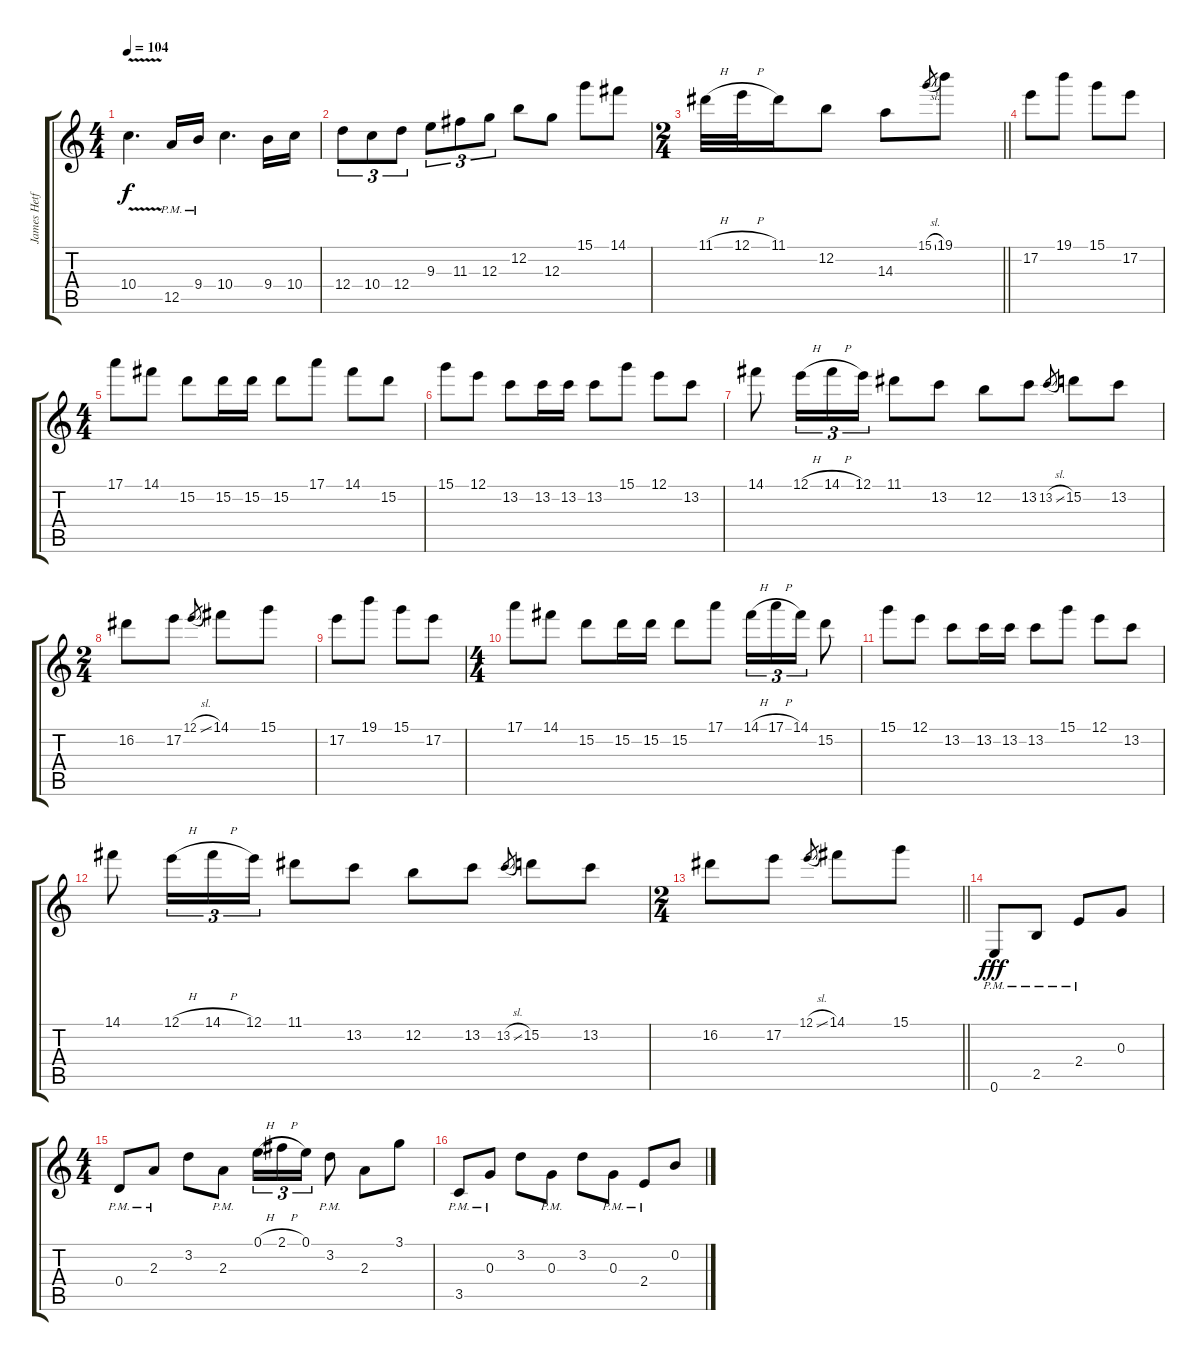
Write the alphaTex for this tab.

\track ("James Hetfield" "James Hetf") {instrument distortionguitar}
\staff {score tabs}
\tuning (E4 B3 G3 D3 A2 E2) {hide}
\ts (4 4)
\tempo 104
\clef g2
\ks c
10.4{v}.4{d dy f} 12.5{pm}.16 9.4{pm}.16 10.4.4{d} 9.4.16 10.4.16 |
12.4.8{tu (3 2)} 10.4.8{tu (3 2)} 12.4.8{tu (3 2)} 9.3.8{tu (3 2)} 11.3.8{tu (3 2)} 12.3.8{tu (3 2)} 12.2.8 12.3.8 15.1.8 14.1.8 |
\ts (2 4)
\barLineRight lightlight
11.1{h}.32 12.1{h}.32 11.1.16 12.2.8 14.3.8 15.1{sl}.8{gr} 19.1.8 |
17.2.8 19.1.8 15.1.8 17.2.8 |
\ts (4 4)
17.1.8 14.1.8 15.2.8 15.2.16 15.2.16 15.2.8 17.1.8 14.1.8 15.2.8 |
15.1.8 12.1.8 13.2.8 13.2.16 13.2.16 13.2.8 15.1.8 12.1.8 13.2.8 |
14.1.8 12.1{h}.16{tu (3 2)} 14.1{h}.16{tu (3 2)} 12.1.16{tu (3 2)} 11.1.8 13.2.8 12.2.8 13.2.8 13.2{sl}.8{gr} 15.2.8 13.2.8 |
\ts (2 4)
16.2.8 17.2.8 12.1{sl}.8{gr} 14.1.8 15.1.8 |
17.2.8 19.1.8 15.1.8 17.2.8 |
\ts (4 4)
17.1.8 14.1.8 15.2.8 15.2.16 15.2.16 15.2.8 17.1.8 14.1{h}.16{tu (3 2)} 17.1{h}.16{tu (3 2)} 14.1.16{tu (3 2)} 15.2.8 |
15.1.8 12.1.8 13.2.8 13.2.16 13.2.16 13.2.8 15.1.8 12.1.8 13.2.8 |
14.1.8 12.1{h}.16{tu (3 2)} 14.1{h}.16{tu (3 2)} 12.1.16{tu (3 2)} 11.1.8 13.2.8 12.2.8 13.2.8 13.2{sl}.8{gr} 15.2.8 13.2.8 |
\ts (2 4)
\barLineRight lightlight
16.2.8 17.2.8 12.1{sl}.8{gr} 14.1.8 15.1.8 |
0.6{pm}.8{dy fff instrument overdrivenguitar} 2.5{pm}.8 2.4{pm}.8 0.3.8 |
\ts (4 4)
0.4{pm}.8 2.3{pm}.8 3.2.8 2.3{pm}.8 0.1{h}.16{tu (3 2)} 2.1{h}.16{tu (3 2)} 0.1.16{tu (3 2)} 3.2{pm}.8 2.3.8 3.1.8 |
3.5{pm}.8 0.3{pm}.8 3.2.8 0.3{pm}.8 3.2.8 0.3{pm}.8 2.4{pm}.8 0.2.8
